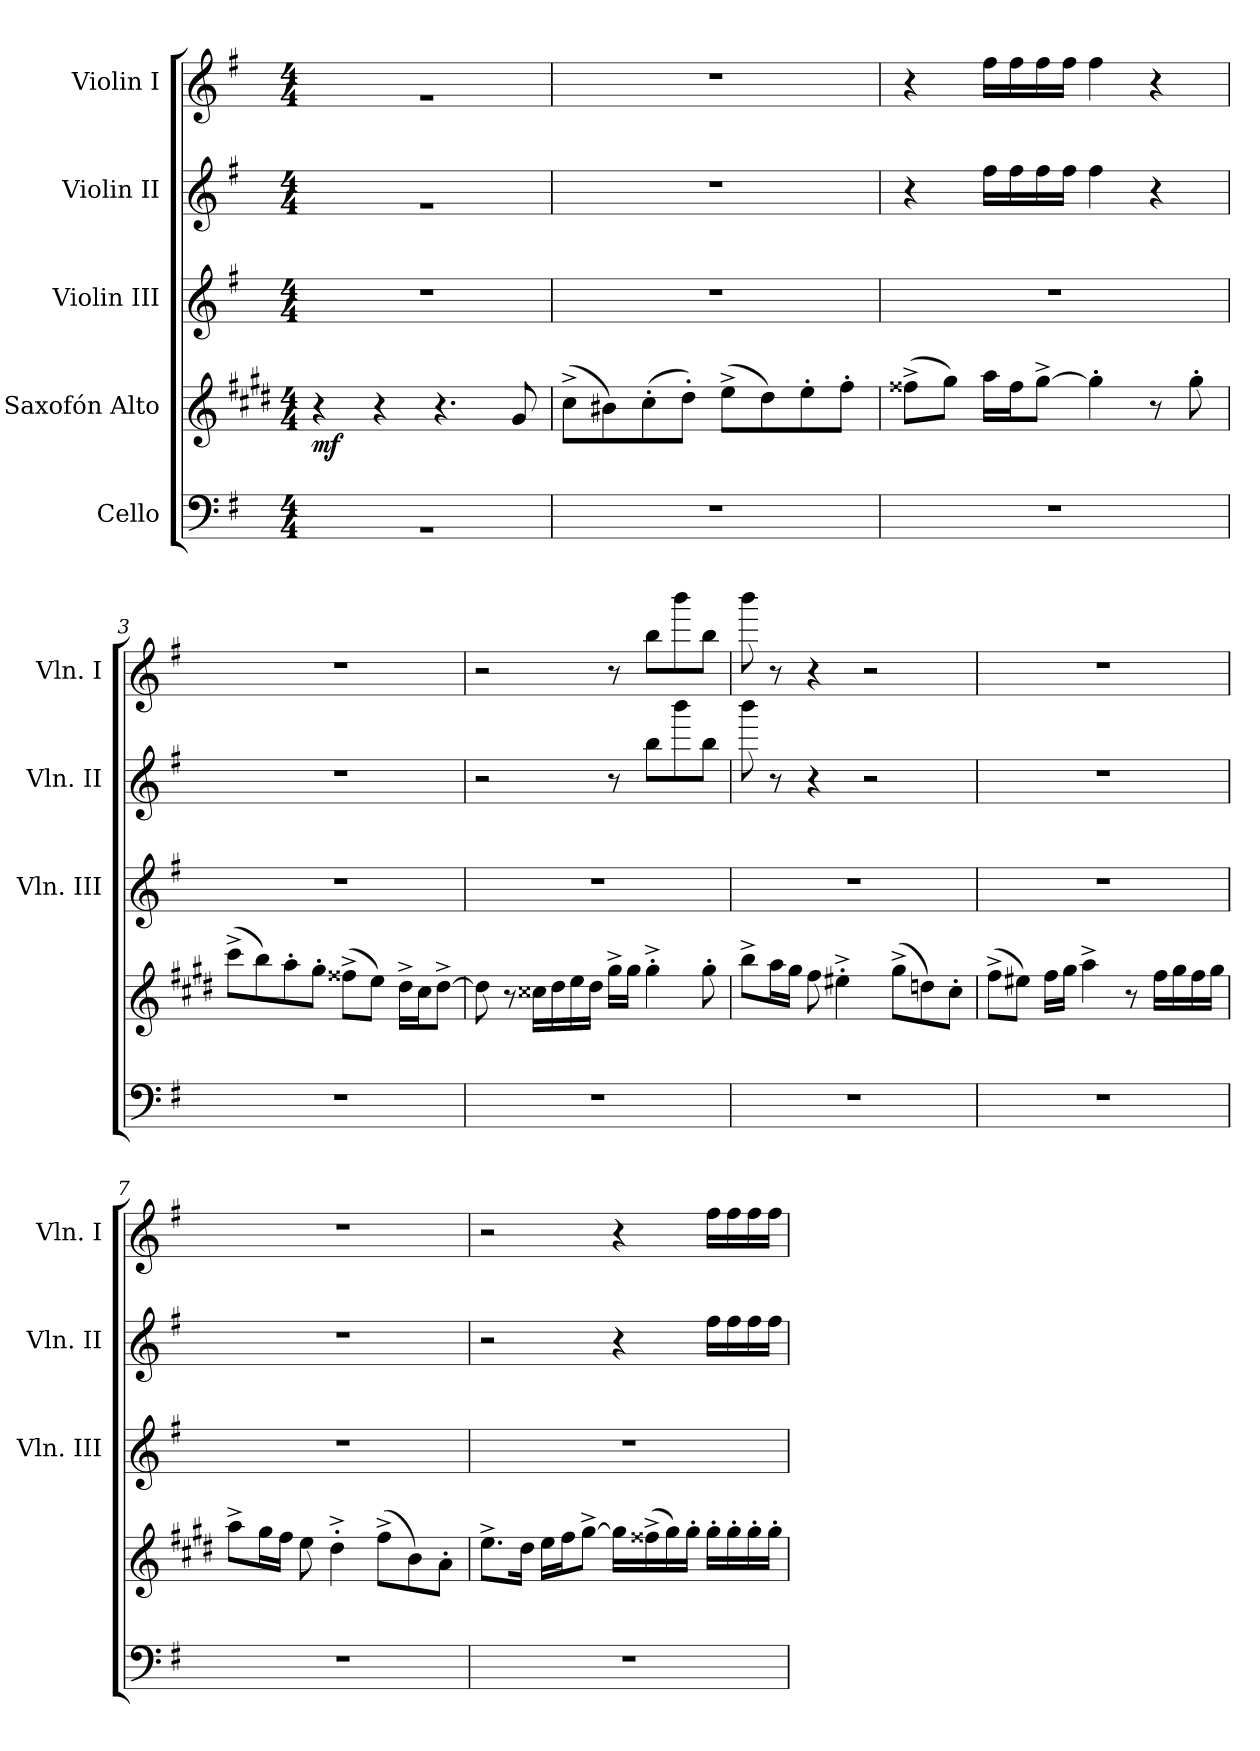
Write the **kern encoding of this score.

**kern	**kern	**dynam	**kern	**kern	**kern
*part5	*part4	*part4	*part3	*part2	*part1
*staff5	*staff4	*staff4	*staff3	*staff2	*staff1
*I"Cello	*I"Saxofón Alto	*	*I"Violin III	*I"Violin II	*I"Violin I
*	*	*	*I'Vln. III	*I'Vln. II	*I'Vln. I
*clefF4	*clefG2	*	*clefG2	*clefG2	*clefG2
*	*ITrd5c9	*	*	*	*
*k[f#]	*k[f#]	*	*k[f#]	*k[f#]	*k[f#]
*M4/4	*M4/4	*	*M4/4	*M4/4	*M4/4
*MM125	*MM125	*	*MM125	*MM125	*MM125
=	=	=	=	=	=
!	!	!LO:DY:b	!	!	!
1rBB	4r	mf	1r	1rg	1rg
.	4r	.	.	.	.
.	4.r	.	.	.	.
.	8B/	.	.	.	.
=1	=1	=1	=1	=1	=1
1r	(>8e^\L	.	1r	1r	1r
.	8d#X\)	.	.	.	.
.	(>8e'\	.	.	.	.
.	8f#'\J)	.	.	.	.
.	(>8g^\L	.	.	.	.
.	8f#\)	.	.	.	.
.	8g'\	.	.	.	.
.	8a'\J	.	.	.	.
=2	=2	=2	=2	=2	=2
1r	(>8a#X^\L	.	1r	4r	4r
.	8b\J)	.	.	.	.
.	16cc\LL	.	.	16ff#\LL	16ff#\LL
.	16a#\J	.	.	16ff#\	16ff#\
.	[8b^\J	.	.	16ff#\	16ff#\
.	.	.	.	16ff#\JJ	16ff#\JJ
.	4b'\]	.	.	4ff#\	4ff#\
.	8r	.	.	4r	4r
.	8b'\	.	.	.	.
=3	=3	=3	=3	=3	=3
1r	(>8ee^\L	.	1r	1r	1r
.	8dd\)	.	.	.	.
.	8cc'\	.	.	.	.
.	8b'\J	.	.	.	.
.	(>8a#X^\L	.	.	.	.
.	8g\J)	.	.	.	.
.	16f#^\LL	.	.	.	.
.	16e\J	.	.	.	.
.	[8f#^\J	.	.	.	.
=4	=4	=4	=4	=4	=4
1r	8f#\]	.	1r	2r	2r
.	8r	.	.	.	.
.	16e#X\LL	.	.	.	.
.	16f#\	.	.	.	.
.	16g\	.	.	.	.
.	16f#\JJ	.	.	.	.
.	16b^\LL	.	.	8r	8r
.	16b\JJ	.	.	.	.
.	4b^'\	.	.	8bb\L	8bb\L
.	.	.	.	8bbb\	8bbb\
.	8b'\	.	.	8bb\J	8bb\J
=5	=5	=5	=5	=5	=5
1r	8dd^\L	.	1r	8bbb\	8bbb\
.	16cc\L	.	.	8r	8r
.	16b\JJ	.	.	.	.
.	8a\	.	.	4r	4r
.	4g#X^'\	.	.	.	.
.	.	.	.	2r	2r
.	(>8b^\L	.	.	.	.
.	8fn\)	.	.	.	.
.	8e'\J	.	.	.	.
!!LO:PB:g=z
=6	=6	=6	=6	=6	=6
1r	(>8a^\L	.	1r	1r	1r
.	8g#X\J)	.	.	.	.
.	16a\LL	.	.	.	.
.	16b\JJ	.	.	.	.
.	4cc^\	.	.	.	.
.	8r	.	.	.	.
.	16a\LL	.	.	.	.
.	16b\	.	.	.	.
.	16a\	.	.	.	.
.	16b\JJ	.	.	.	.
=7	=7	=7	=7	=7	=7
1r	8cc^\L	.	1r	1r	1r
.	16b\L	.	.	.	.
.	16a\JJ	.	.	.	.
.	8g\	.	.	.	.
.	4f#^'\	.	.	.	.
.	(>8a^\L	.	.	.	.
.	8d\)	.	.	.	.
.	8c'\J	.	.	.	.
=8	=8	=8	=8	=8	=8
1r	8.g^\L	.	1r	2r	2r
.	16f#\Jk	.	.	.	.
.	16g\LL	.	.	.	.
.	16a\J	.	.	.	.
.	[8b^\J	.	.	.	.
.	16b\LL]	.	.	4r	4r
.	(>16a#X^\	.	.	.	.
.	16b\)	.	.	.	.
.	16b'\JJ	.	.	.	.
.	16b'\LL	.	.	16ff#\LL	16ff#\LL
.	16b'\	.	.	16ff#\	16ff#\
.	16b'\	.	.	16ff#\	16ff#\
.	16b'\JJ	.	.	16ff#\JJ	16ff#\JJ
=	=	=	=	=	=
*-	*-	*-	*-	*-	*-
